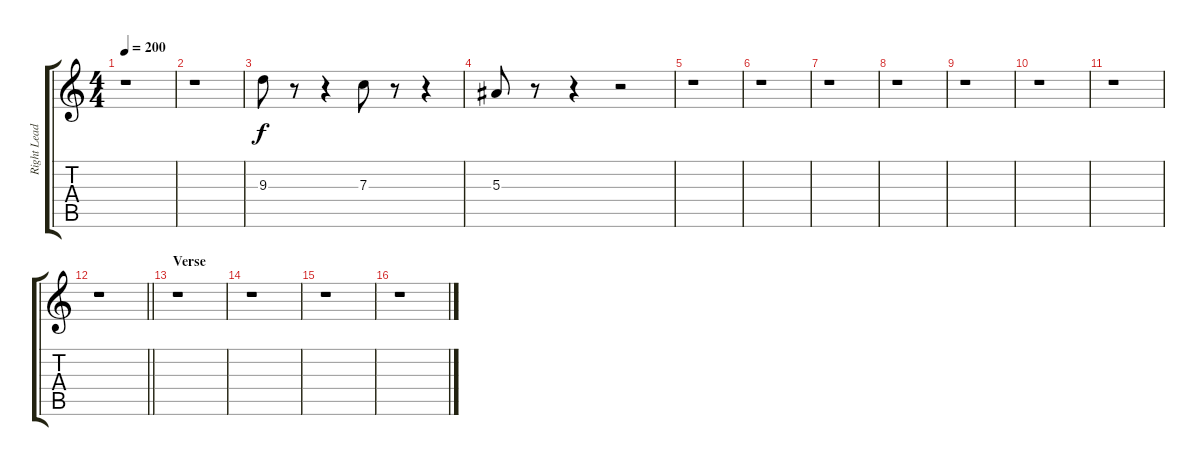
\track ("Right Lead Gtr" "Right Lead") {instrument distortionguitar}
\staff {score tabs}
\tuning (D4 A3 F3 C3 G2 D2) {hide}
\ts (4 4)
\tempo 200
\clef g2
\ks c
r.1{dy f} |
r.1 |
9.3.8 r.8 r.4 7.3.8 r.8 r.4 |
5.3.8 r.8 r.4 r.2 |
r.1 |
r.1 |
r.1 |
r.1 |
r.1 |
r.1 |
r.1 |
\barLineRight lightlight
r.1 |
\section ("" "Verse")
r.1 |
r.1 |
r.1 |
r.1
